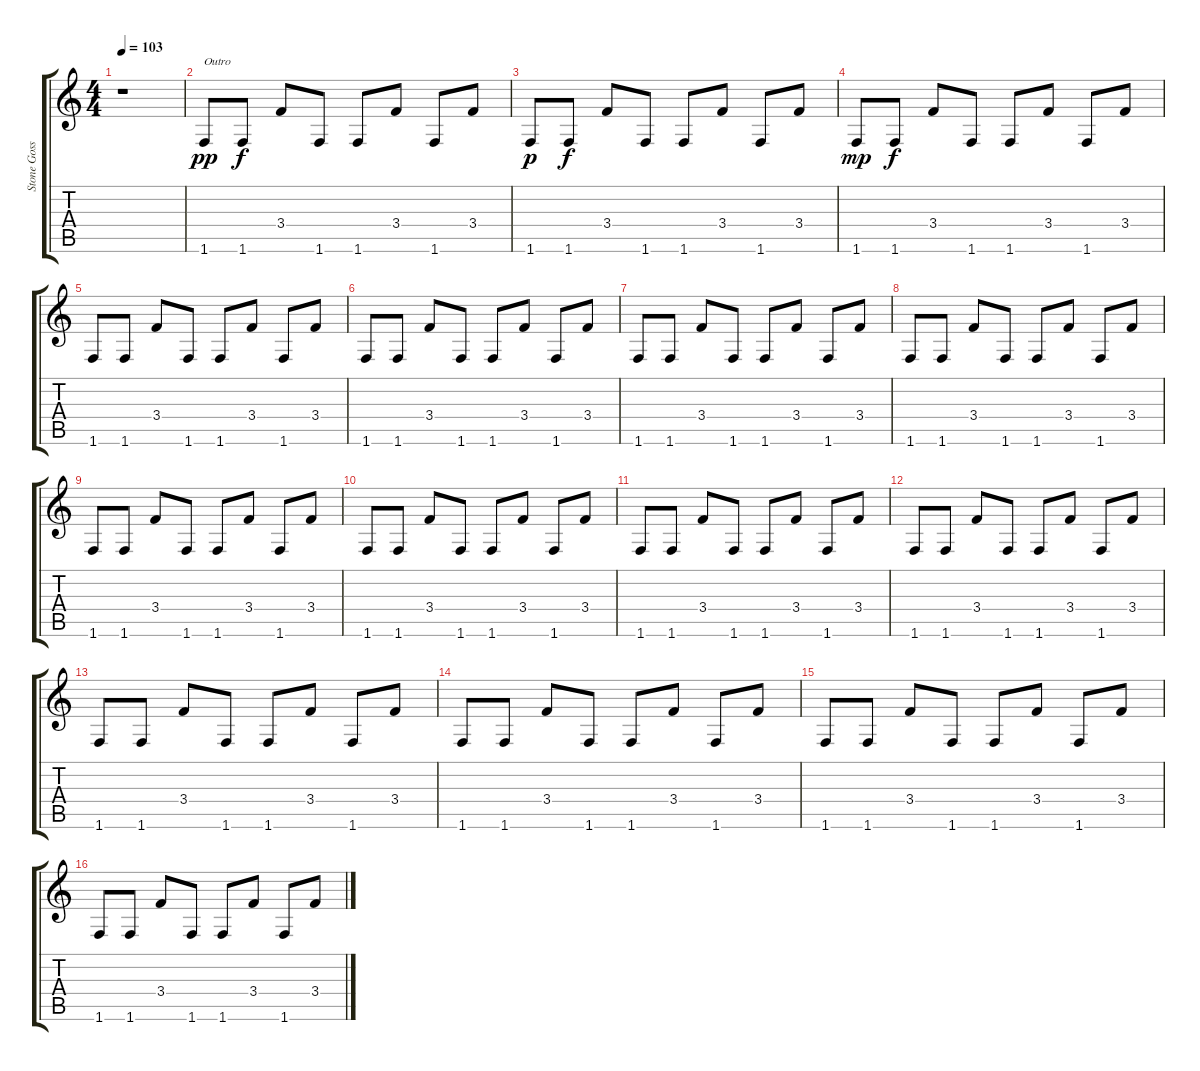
\track ("Stone Gossard" "Stone Goss") {instrument electricguitarmuted}
\staff {score tabs}
\tuning (E4 B3 G3 D3 A2 E2) {hide}
\ts (4 4)
\tempo 103
\clef g2
\ks c
r.1{dy f} |
1.6.8{txt "Outro" dy pp} 1.6.8{dy f} 3.4.8 1.6.8 1.6.8 3.4.8 1.6.8 3.4.8 |
1.6.8{dy p} 1.6.8{dy f} 3.4.8 1.6.8 1.6.8 3.4.8 1.6.8 3.4.8 |
1.6.8{dy mp} 1.6.8{dy f} 3.4.8 1.6.8 1.6.8 3.4.8 1.6.8 3.4.8 |
1.6.8 1.6.8 3.4.8 1.6.8 1.6.8 3.4.8 1.6.8 3.4.8 |
1.6.8 1.6.8 3.4.8 1.6.8 1.6.8 3.4.8 1.6.8 3.4.8 |
1.6.8 1.6.8 3.4.8 1.6.8 1.6.8 3.4.8 1.6.8 3.4.8 |
1.6.8 1.6.8 3.4.8 1.6.8 1.6.8 3.4.8 1.6.8 3.4.8 |
1.6.8 1.6.8 3.4.8 1.6.8 1.6.8 3.4.8 1.6.8 3.4.8 |
1.6.8 1.6.8 3.4.8 1.6.8 1.6.8 3.4.8 1.6.8 3.4.8 |
1.6.8 1.6.8 3.4.8 1.6.8 1.6.8 3.4.8 1.6.8 3.4.8 |
1.6.8 1.6.8 3.4.8 1.6.8 1.6.8 3.4.8 1.6.8 3.4.8 |
1.6.8 1.6.8 3.4.8 1.6.8 1.6.8 3.4.8 1.6.8 3.4.8 |
1.6.8 1.6.8 3.4.8 1.6.8 1.6.8 3.4.8 1.6.8 3.4.8 |
1.6.8 1.6.8 3.4.8 1.6.8 1.6.8 3.4.8 1.6.8 3.4.8 |
1.6.8 1.6.8 3.4.8 1.6.8 1.6.8 3.4.8 1.6.8 3.4.8
